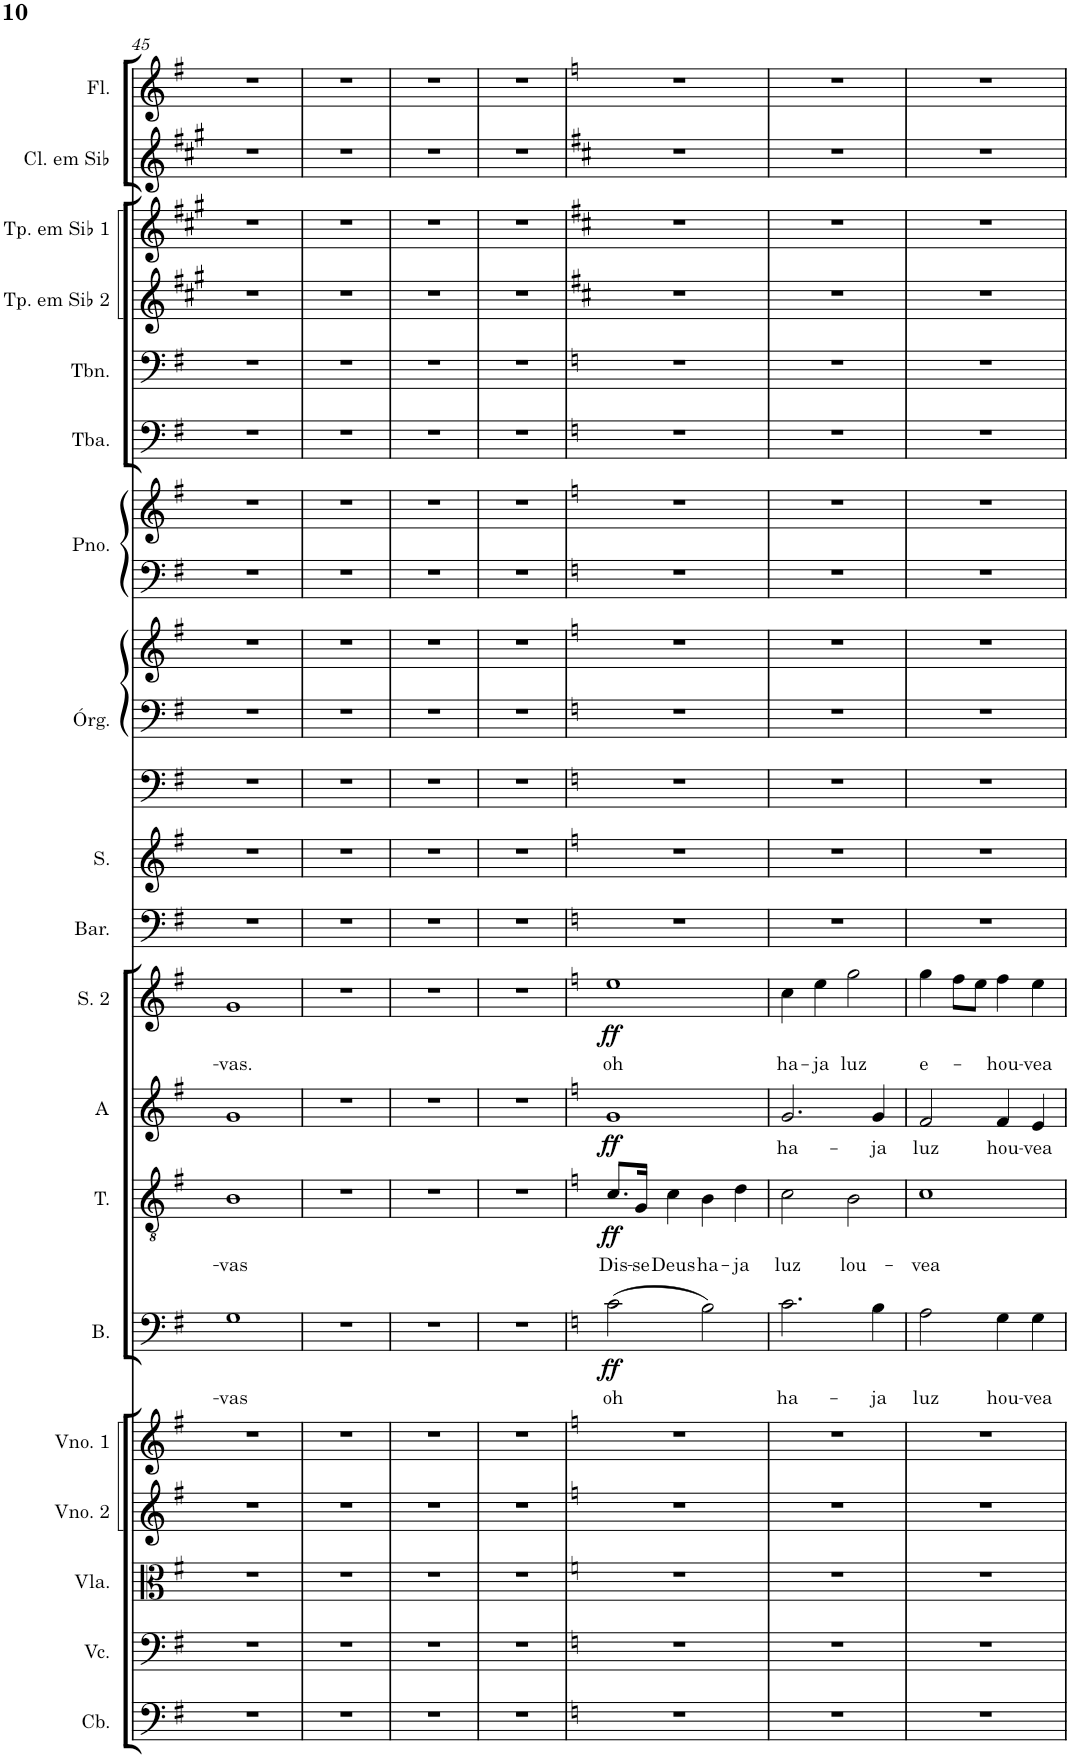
**kern	**kern	**kern	**kern	**kern	**kern	**text	**dynam	**kern	**text	**dynam	**kern	**text	**dynam	**kern	**text	**dynam	**kern	**kern	**kern	**kern	**kern	**kern	**kern	**kern	**kern	**kern	**kern	**kern	**kern
*part19	*part18	*part17	*part16	*part15	*part14	*part14	*part14	*part13	*part13	*part13	*part12	*part12	*part12	*part11	*part11	*part11	*part10	*part9	*part8	*part8	*part8	*part7	*part7	*part6	*part5	*part4	*part3	*part2	*part1
*staff22	*staff21	*staff20	*staff19	*staff18	*staff17	*staff17	*staff17	*staff16	*staff16	*staff16	*staff15	*staff15	*staff15	*staff14	*staff14	*staff14	*staff13	*staff12	*staff11	*staff10	*staff9	*staff8	*staff7	*staff6	*staff5	*staff4	*staff3	*staff2	*staff1
*I"Contrabaixo	*I"Violoncelo	*I"Viola	*I"Violino 2	*I"Violino 1	*I"Baixo	*	*	*I"Tenor	*	*	*I"Alto	*	*	*I"Soprano 2	*	*	*I"Barítono	*I"Soprano	*I"Órgão	*	*	*I"Piano	*	*I"Tuba	*I"Trombone	*I"Trompete em Sib 2	*I"Trompete em Sib 1	*I"Clarinete em Sib	*I"Flauta Transversal
*I'Cb.	*I'Vc.	*I'Vla.	*I'Vno. 2	*I'Vno. 1	*I'B.	*	*	*I'T.	*	*	*I'A	*	*	*I'S. 2	*	*	*I'Bar.	*I'S.	*I'Órg.	*	*	*I'Pno.	*	*I'Tba.	*I'Tbn.	*I'Tp. em Sib 2	*I'Tp. em Sib 1	*I'Cl. em Sib	*I'Fl.
!!LO:PB:g=z
*clefF4	*clefF4	*clefC3	*clefG2	*clefG2	*clefF4	*	*	*clefGv2	*	*	*clefG2	*	*	*clefG2	*	*	*clefF4	*clefG2	*clefF4	*clefF4	*clefG2	*clefF4	*clefG2	*clefF4	*clefF4	*clefG2	*clefG2	*clefG2	*clefG2
*Trd7c12	*	*	*	*	*	*	*	*	*	*	*	*	*	*	*	*	*	*	*	*	*	*	*	*	*	*Trd1c2	*Trd1c2	*Trd1c2	*
*k[f#]	*k[f#]	*k[f#]	*k[f#]	*k[f#]	*k[f#]	*	*	*k[f#]	*	*	*k[f#]	*	*	*k[f#]	*	*	*k[f#]	*k[f#]	*k[f#]	*k[f#]	*k[f#]	*k[f#]	*k[f#]	*k[f#]	*k[f#]	*k[f#c#g#]	*k[f#c#g#]	*k[f#c#g#]	*k[f#]
*M4/4	*M4/4	*M4/4	*M4/4	*M4/4	*M4/4	*	*	*M4/4	*	*	*M4/4	*	*	*M4/4	*	*	*M4/4	*M4/4	*M4/4	*M4/4	*M4/4	*M4/4	*M4/4	*M4/4	*M4/4	*M4/4	*M4/4	*M4/4	*M4/4
=45	=45	=45	=45	=45	=45	=45	=45	=45	=45	=45	=45	=45	=45	=45	=45	=45	=45	=45	=45	=45	=45	=45	=45	=45	=45	=45	=45	=45	=45
!	!	!	!	!	!	!LO:LY:b	!	!	!LO:LY:b	!	!	!	!	!	!LO:LY:b	!	!	!	!	!	!	!	!	!	!	!	!	!	!
1r	1r	1r	1r	1r	1G	-vas	.	1B	-vas	.	1g	.	.	1g	-vas.	.	1r	1r	1r	1r	1r	1r	1r	1r	1r	1r	1r	1r	1r
=46	=46	=46	=46	=46	=46	=46	=46	=46	=46	=46	=46	=46	=46	=46	=46	=46	=46	=46	=46	=46	=46	=46	=46	=46	=46	=46	=46	=46	=46
1r	1r	1r	1r	1r	1r	.	.	1r	.	.	1r	.	.	1r	.	.	1r	1r	1r	1r	1r	1r	1r	1r	1r	1r	1r	1r	1r
=47	=47	=47	=47	=47	=47	=47	=47	=47	=47	=47	=47	=47	=47	=47	=47	=47	=47	=47	=47	=47	=47	=47	=47	=47	=47	=47	=47	=47	=47
1r	1r	1r	1r	1r	1r	.	.	1r	.	.	1r	.	.	1r	.	.	1r	1r	1r	1r	1r	1r	1r	1r	1r	1r	1r	1r	1r
=48	=48	=48	=48	=48	=48	=48	=48	=48	=48	=48	=48	=48	=48	=48	=48	=48	=48	=48	=48	=48	=48	=48	=48	=48	=48	=48	=48	=48	=48
1r	1r	1r	1r	1r	1r	.	.	1r	.	.	1r	.	.	1r	.	.	1r	1r	1r	1r	1r	1r	1r	1r	1r	1r	1r	1r	1r
=49	=49	=49	=49	=49	=49	=49	=49	=49	=49	=49	=49	=49	=49	=49	=49	=49	=49	=49	=49	=49	=49	=49	=49	=49	=49	=49	=49	=49	=49
*k[]	*k[]	*k[]	*k[]	*k[]	*k[]	*	*	*k[]	*	*	*k[]	*	*	*k[]	*	*	*k[]	*k[]	*k[]	*k[]	*k[]	*k[]	*k[]	*k[]	*k[]	*k[f#c#]	*k[f#c#]	*k[f#c#]	*k[]
!	!	!	!	!	!	!LO:LY:b	!LO:DY:b	!	!LO:LY:b	!LO:DY:b	!	!	!LO:DY:b	!	!LO:LY:b	!LO:DY:b	!	!	!	!	!	!	!	!	!	!	!	!	!
1r	1r	1r	1r	1r	(2c\	oh	ff	8.c/L	Dis-	ff	1g	.	ff	1ee	oh	ff	1r	1r	1r	1r	1r	1r	1r	1r	1r	1r	1r	1r	1r
!	!	!	!	!	!	!	!	!	!LO:LY:b	!	!	!	!	!	!	!	!	!	!	!	!	!	!	!	!	!	!	!	!
.	.	.	.	.	.	.	.	16G/Jk	-se	.	.	.	.	.	.	.	.	.	.	.	.	.	.	.	.	.	.	.	.
!	!	!	!	!	!	!	!	!	!LO:LY:b	!	!	!	!	!	!	!	!	!	!	!	!	!	!	!	!	!	!	!	!
.	.	.	.	.	.	.	.	4c\	Deus	.	.	.	.	.	.	.	.	.	.	.	.	.	.	.	.	.	.	.	.
!	!	!	!	!	!	!	!	!	!LO:LY:b	!	!	!	!	!	!	!	!	!	!	!	!	!	!	!	!	!	!	!	!
.	.	.	.	.	2B\)	.	.	4B\	ha-	.	.	.	.	.	.	.	.	.	.	.	.	.	.	.	.	.	.	.	.
!	!	!	!	!	!	!	!	!	!LO:LY:b	!	!	!	!	!	!	!	!	!	!	!	!	!	!	!	!	!	!	!	!
.	.	.	.	.	.	.	.	4d\	-ja	.	.	.	.	.	.	.	.	.	.	.	.	.	.	.	.	.	.	.	.
=50	=50	=50	=50	=50	=50	=50	=50	=50	=50	=50	=50	=50	=50	=50	=50	=50	=50	=50	=50	=50	=50	=50	=50	=50	=50	=50	=50	=50	=50
!	!	!	!	!	!	!LO:LY:b	!	!	!LO:LY:b	!	!	!LO:LY:b	!	!	!LO:LY:b	!	!	!	!	!	!	!	!	!	!	!	!	!	!
1r	1r	1r	1r	1r	2.c\	ha-	.	2c\	luz	.	2.g/	ha-	.	4cc\	ha-	.	1r	1r	1r	1r	1r	1r	1r	1r	1r	1r	1r	1r	1r
!	!	!	!	!	!	!	!	!	!	!	!	!	!	!	!LO:LY:b	!	!	!	!	!	!	!	!	!	!	!	!	!	!
.	.	.	.	.	.	.	.	.	.	.	.	.	.	4ee\	-ja	.	.	.	.	.	.	.	.	.	.	.	.	.	.
!	!	!	!	!	!	!	!	!	!LO:LY:b	!	!	!	!	!	!LO:LY:b	!	!	!	!	!	!	!	!	!	!	!	!	!	!
.	.	.	.	.	.	.	.	2B\	lou-	.	.	.	.	2gg\	luz	.	.	.	.	.	.	.	.	.	.	.	.	.	.
!	!	!	!	!	!	!LO:LY:b	!	!	!	!	!	!LO:LY:b	!	!	!	!	!	!	!	!	!	!	!	!	!	!	!	!	!
.	.	.	.	.	4B\	-ja	.	.	.	.	4g/	-ja	.	.	.	.	.	.	.	.	.	.	.	.	.	.	.	.	.
=51	=51	=51	=51	=51	=51	=51	=51	=51	=51	=51	=51	=51	=51	=51	=51	=51	=51	=51	=51	=51	=51	=51	=51	=51	=51	=51	=51	=51	=51
!	!	!	!	!	!	!LO:LY:b	!	!	!LO:LY:b	!	!	!LO:LY:b	!	!	!LO:LY:b	!	!	!	!	!	!	!	!	!	!	!	!	!	!
1r	1r	1r	1r	1r	2A\	luz	.	1c	-vea	.	2f/	luz	.	4gg\	e-	.	1r	1r	1r	1r	1r	1r	1r	1r	1r	1r	1r	1r	1r
.	.	.	.	.	.	.	.	.	.	.	.	.	.	8ff\L	.	.	.	.	.	.	.	.	.	.	.	.	.	.	.
.	.	.	.	.	.	.	.	.	.	.	.	.	.	8ee\J	.	.	.	.	.	.	.	.	.	.	.	.	.	.	.
!	!	!	!	!	!	!LO:LY:b	!	!	!	!	!	!LO:LY:b	!	!	!LO:LY:b	!	!	!	!	!	!	!	!	!	!	!	!	!	!
.	.	.	.	.	4G\	hou-	.	.	.	.	4f/	hou-	.	4ff\	-hou-	.	.	.	.	.	.	.	.	.	.	.	.	.	.
!	!	!	!	!	!	!LO:LY:b	!	!	!	!	!	!LO:LY:b	!	!	!LO:LY:b	!	!	!	!	!	!	!	!	!	!	!	!	!	!
.	.	.	.	.	4G\	-vea	.	.	.	.	4e/	-vea	.	4ee\	-vea	.	.	.	.	.	.	.	.	.	.	.	.	.	.
=	=	=	=	=	=	=	=	=	=	=	=	=	=	=	=	=	=	=	=	=	=	=	=	=	=	=	=	=	=
*-	*-	*-	*-	*-	*-	*-	*-	*-	*-	*-	*-	*-	*-	*-	*-	*-	*-	*-	*-	*-	*-	*-	*-	*-	*-	*-	*-	*-	*-
